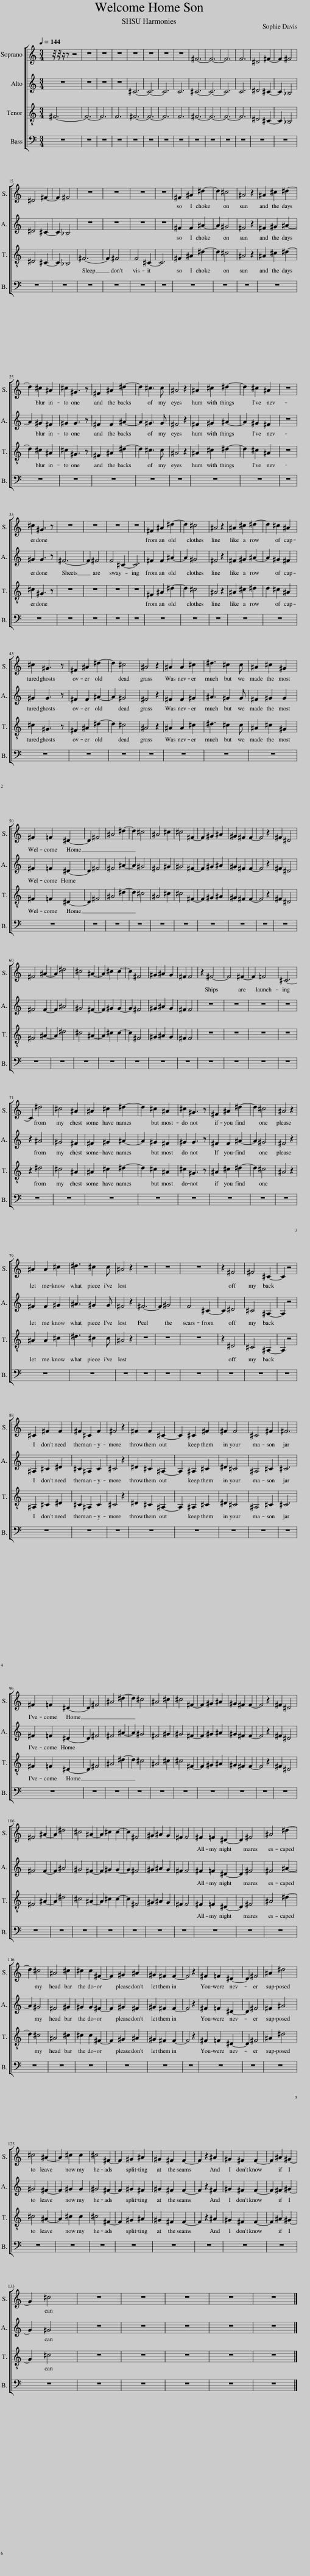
X:1
%%score [ 1 2 3 ]
L:1/8
Q:1/4=144
M:3/4
I:linebreak $
K:C
V:1 treble
V:2 treble
V:3 treble-8
V:1
 z/4 z/4 z/ z z4 | z6 | z6 | z6 | z6 | %5
 z6 | z6 | z6 | ^F6- | F6- | %10
 F6 | F6 | ^D4 ^F2- | F2 ^F4 |$ ^D4 ^F2- | %15
 F2 ^F4 | z6 | z6 | z6 | z6 | %20
 ^F2 ^A2 ^d2- | d2 ^c4 | ^A4 z2 | ^A2 ^c2 ^d2- |$ d2 ^c2 ^A2 | %25
 ^c2 ^G3 z | ^F2 ^A2 ^d2- | d2 ^c3 c | ^A4 z2 | ^A2 ^c2 ^d2- | %30
 d2 ^c2 ^A2 | z6 |$ ^c2 ^G3 z | z6 | z6 | %35
 z6 | z6 | ^F2 ^A2 ^d2- | d2 ^c4 | ^A4 z2 | %40
 ^A2 ^c2 ^d2- | d2 ^c2 ^A2 |$ ^c2 ^G3 z | ^F2 ^A2 ^d2- | d2 ^c4 | %45
 ^A4 z2 | ^A2 A2 ^c2 | ^d3 ^c2 c | ^A2 ^c2 ^G2 |$ ^F2 =F2 ^D2- | %50
 D2 ^F4 | ^A4 ^d2- | d2 ^c4 | ^A4 ^c2 | ^c4 ^F2- | %55
 F2 ^G2 ^A2 | ^G2 ^F2 F2- | F4 z2 | ^F2 ^D4 |$ ^F4 ^A2- | %60
 A2 ^d4 | ^c4 ^A2- | A2 ^c2 c2- | c2 ^F4 | ^G2 ^A2 G2 | %65
 ^F2 F4 | z2 ^F4- | F4 ^F2- | F2 =F4 | ^C6- |$ %70
 C2 ^d4 | ^c4 ^A2 | ^A2 ^c2 ^d2- | d2 ^c2 ^A2 | ^c2 ^G3 z | %75
 ^F2 ^A2 ^d2- | d2 ^c4 | ^A4 z2 |$ ^A2 A2 ^c2 | ^d3 ^c2 c | %80
 ^A4 z2 | z6 | z6 | z6 | z2 ^F4 | %85
 ^F4 ^C2- | C2 z4 |$ ^C2 ^F2 F2 | ^F2 ^C2 F2 | ^F4 z2 | %90
 ^F2 F2 ^C2- | C2 ^C2 ^F2 | ^F2 F4 | ^C4 ^F2 | ^F6 |$ %95
 ^F2 =F2 ^D2- | D2 ^F4 | ^A4 ^d2- | d2 ^c4 | ^A4 ^c2 | %100
 ^c4 ^F2- | F2 ^G2 ^A2 | ^G2 ^F2 F2- | F4 z2 | ^F2 ^D4 |$ %105
 ^F4 ^A2- | A2 ^d4 | ^c4 ^A2- | A2 ^c2 c2- | c2 ^F4 | %110
 ^G2 ^A2 G2 | ^F2 F4 | ^F2 =F2 ^D2- | D2 ^F4 | ^A4 ^d2- |$ %115
 d2 ^c4 | ^A4 ^c2 | ^c2 c2 ^F2- | F2 ^G2 ^A2 | ^G2 ^F2 F2- | %120
 F4 z2 | ^F2 =F2 ^D2- | D2 ^F4 | ^A2 ^d4 |$ ^c4 ^A2- | %125
 A2 ^c2 c2 | ^c4 ^F2- | F2 ^G2 ^A2 | ^G2 ^F2 F2- | F2 z2 ^A2 | %130
 ^G2 ^F2 F2- | F2 ^A2 ^G2- |$ G2 ^c4 | z6 | z6 | %135
 z6 | z6 | z6 |] %138
V:2
 z6 | z6 | z6 | z6 | ^C6- | %5
 C6- | C6 | C6 | ^C6- | C6- | %10
 C6 | C6 | ^D4 ^C2- | C2 _B,4 |$ ^D4 ^C2- | %15
 C2 _B,4 | z6 | z6 | z6 | z6 | %20
 ^F2 F2 ^A2- | A2 ^G4 | ^F4 z2 | ^F2 ^G2 ^A2- |$ A2 ^G2 ^F2 | %25
 ^G2 G3 z | ^F2 F2 ^A2- | A2 ^G3 G | ^F4 z2 | ^F2 ^G2 ^A2- | %30
 A2 ^G2 ^F2 | z6 |$ ^G2 G3 z | ^F6- | F2 ^F4 | %35
 F4 ^C2- | C6 | ^F2 F2 ^A2- | A2 ^G4 | ^F4 z2 | %40
 ^F2 ^G2 ^A2- | A2 ^G2 ^F2 |$ ^G2 G3 z | ^F2 F2 ^A2- | A2 ^G4 | %45
 ^F4 z2 | ^F2 F2 ^G2 | ^A3 ^G2 G | ^F2 ^G2 G2 |$ ^F2 =F2 ^D2- | %50
 D2 ^F4 | ^F4 ^A2- | A2 ^G4 | ^F4 ^G2 | ^G4 ^F2- | %55
 F2 ^G2 ^A2 | ^G2 ^F2 F2- | F4 z2 | ^F2 ^D4 |$ ^F4 F2- | %60
 F2 ^A4 | ^G4 ^F2- | F2 ^G2 G2- | G2 ^F4 | ^G2 ^A2 G2 | %65
 ^F2 F4 | z6 | z6 | z6 | z6 |$ %70
 z2 ^A4 | ^G4 ^F2 | ^F2 ^G2 ^A2- | A2 ^G2 ^F2 | ^G2 G3 z | %75
 ^F2 F2 ^A2- | A2 ^G4 | ^F4 z2 |$ ^F2 F2 ^G2 | ^A3 ^G2 G | %80
 ^F4 z2 | ^F6- | F2 ^G4 | F4 ^C2- | C2 ^D4 | %85
 ^C4 ^A,2- | A,2 z4 |$ ^A,2 ^C2 ^D2 | ^C2 ^A,2 C2 | ^C4 z2 | %90
 ^D2 ^C2 ^A,2- | A,2 ^A,2 ^C2 | ^D2 ^C4 | ^A,4 ^C2 | ^C6 |$ %95
 ^F2 =F2 ^D2- | D2 ^F4 | ^F4 ^A2- | A2 ^G4 | ^F4 ^G2 | %100
 ^G4 ^F2- | F2 ^G2 ^A2 | ^G2 ^F2 F2- | F4 z2 | ^F2 ^D4 |$ %105
 ^F4 F2- | F2 ^A4 | ^G4 ^F2- | F2 ^G2 G2- | G2 ^F4 | %110
 ^G2 ^A2 G2 | ^F2 F4 | ^F2 =F2 ^D2- | D2 ^F4 | ^F4 ^A2- |$ %115
 A2 ^G4 | ^F4 ^G2 | ^G2 G2 ^F2- | F2 ^G2 ^F2 | ^G2 ^F2 F2- | %120
 F4 z2 | ^F2 =F2 ^D2- | D2 ^F4 | ^F2 ^A4 |$ ^G4 ^F2- | %125
 F2 ^G2 G2 | ^G4 ^F2- | F2 ^G2 ^F2 | ^G2 ^F2 F2- | F2 z2 ^F2 | %130
 ^G2 ^F2 F2- | F2 ^F2 ^G2- |$ G2 ^G4 | z6 | z6 | %135
 z6 | z6 | z6 |] %138
V:3
 ^F6- | F6- | F6 | F6 | ^F6- | %5
 F6- | F6 | F6 | ^F6- | F6- | %10
 F6- | F6 | ^D4 ^C2- | C2 _B,4 |$ ^D4 ^C2- | %15
 C2 _B,4 | ^F6- | F2 ^F4 | F4 ^C2- | C6 | %20
 ^F2 ^A2 ^d2- | d2 ^c4 | ^A4 z2 | ^A2 ^c2 ^d2- |$ d2 ^c2 ^A2 | %25
 ^c2 ^G3 z | ^F2 ^A2 ^d2- | d2 ^c3 c | ^A4 z2 | ^A2 ^c2 ^d2- | %30
 d2 ^c2 ^A2 | z6 |$ ^c2 ^G3 z | z6 | z6 | %35
 z6 | z6 | ^F2 ^A2 ^d2- | d2 ^c4 | ^A4 z2 | %40
 ^A2 ^c2 ^d2 | d2 ^c2 ^A2 |$ ^c2 ^G3 z | ^F2 ^A2 ^d2- | d2 ^c4 | %45
 ^A4 z2 | ^A2 A2 ^c2 | ^d3 ^c2 c | ^A2 ^c2 ^G2 |$ ^F2 =F2 ^D2- | %50
 D2 ^F4 | ^A4 ^d2- | d2 ^c4 | ^A4 ^c2 | ^c4 ^F2- | %55
 F2 ^G2 ^A2 | ^G2 ^F2 F2- | F4 z2 | ^F2 ^D4 |$ ^F4 ^A2- | %60
 A2 ^d4 | ^c4 ^A2- | A2 ^c2 c2- | c2 ^F4 | ^G2 ^A2 G2 | %65
 ^F2 F4 | z6 | z6 | z6 | z6 |$ %70
 z2 ^d4 | ^c4 ^A2 | ^A2 ^c2 ^d2- | d2 ^c2 ^A2 | ^c2 ^G3 z | %75
 ^A2 ^c2 ^d2- | d2 ^c4 | ^A4 z2 |$ ^A2 A2 ^c2 | ^d3 ^c2 c | %80
 ^A4 z2 | z6 | z6 | z6 | z2 ^D4 | %85
 ^C4 ^A,2- | A,2 z4 |$ ^A,2 ^C2 ^D2 | ^C2 ^A,2 C2 | ^C4 z2 | %90
 ^D2 ^C2 ^A,2- | A,2 ^A,2 ^C2 | ^D2 ^C4 | ^A,4 ^C2 | ^C6 |$ %95
 ^F2 =F2 ^D2- | D2 ^F4 | ^A4 ^d2- | d2 ^c4 | ^A4 ^c2 | %100
 ^c4 ^F2- | F2 ^G2 ^A2 | ^G2 ^F2 F2- | F4 z2 | ^F2 ^D4 |$ %105
 ^F4 ^A2- | A2 ^d4 | ^c4 ^A2- | A2 ^c2 c2- | c2 ^F4 | %110
 ^G2 ^A2 G2 | ^F2 F4 | ^F2 =F2 ^D2- | D2 ^F4 | ^A4 ^d2- |$ %115
 d2 ^c4 | ^A4 ^c2 | ^c2 c2 ^F2- | F2 ^G2 ^A2 | ^G2 ^F2 F2- | %120
 F4 z2 | ^F2 =F2 ^D2- | D2 ^F4 | ^A2 ^d4 |$ ^c4 ^A2- | %125
 A2 ^c2 c2 | ^c4 ^F2- | F2 ^G2 ^A2 | ^G2 ^F2 F2- | F2 z2 ^A2 | %130
 ^G2 ^F2 F2- | F2 ^A2 ^G2- |$ G2 ^c4 | z6 | z6 | %135
 z6 | z6 | z6 |] %138
